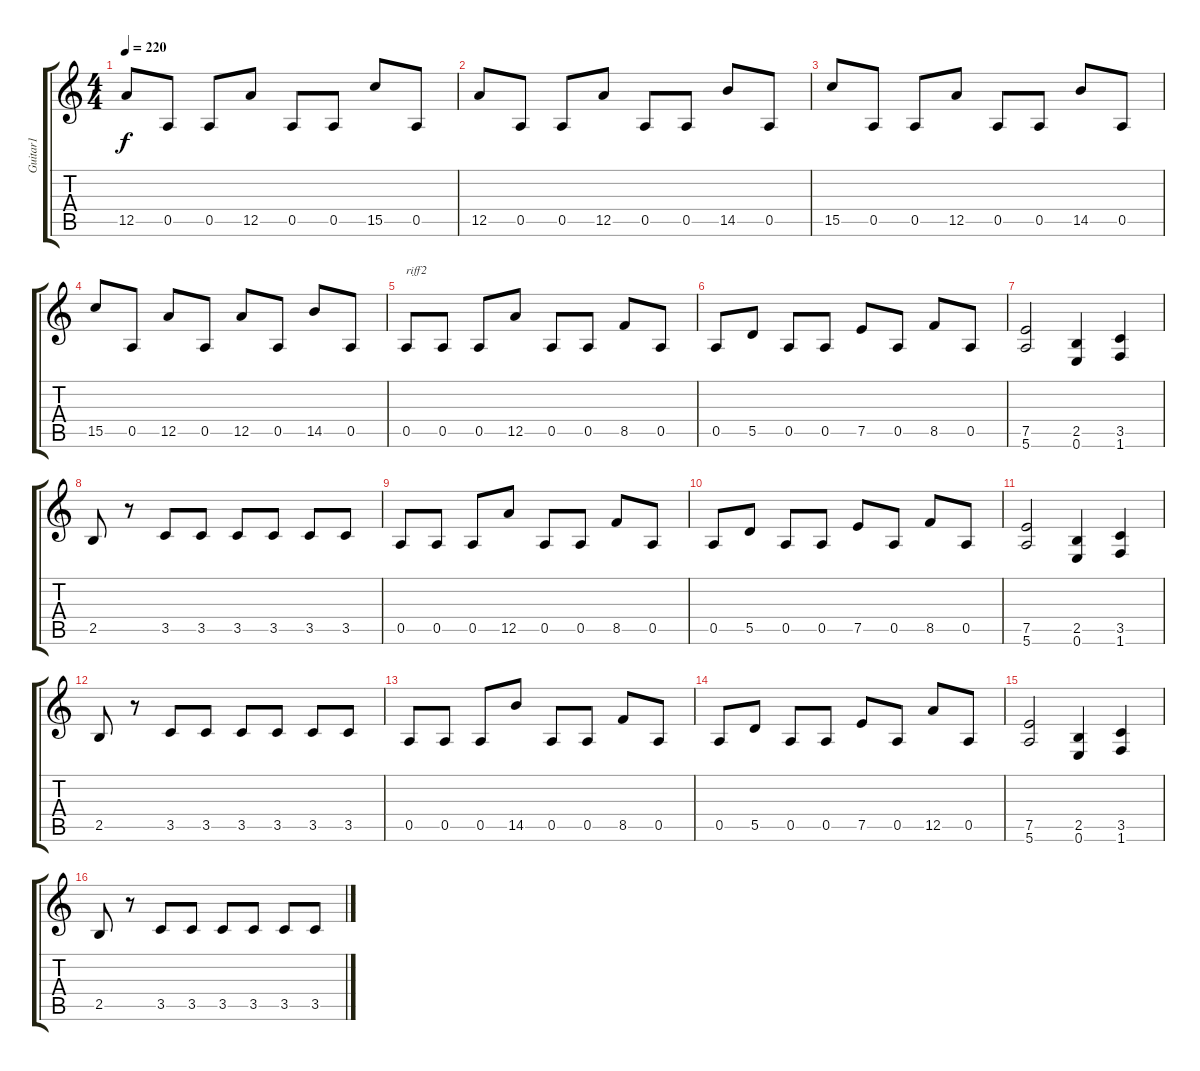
\track ("Guitar1" "Guitar1") {instrument distortionguitar}
\staff {score tabs}
\tuning (E4 B3 G3 D3 A2 E2) {hide}
\ts (4 4)
\tempo 220
\clef g2
\ks c
12.5.8{dy f} 0.5.8 0.5.8 12.5.8 0.5.8 0.5.8 15.5.8 0.5.8 |
12.5.8 0.5.8 0.5.8 12.5.8 0.5.8 0.5.8 14.5.8 0.5.8 |
15.5.8 0.5.8 0.5.8 12.5.8 0.5.8 0.5.8 14.5.8 0.5.8 |
15.5.8 0.5.8 12.5.8 0.5.8 12.5.8 0.5.8 14.5.8 0.5.8 |
0.5.8{txt "riff2"} 0.5.8 0.5.8 12.5.8 0.5.8 0.5.8 8.5.8 0.5.8 |
0.5.8 5.5.8 0.5.8 0.5.8 7.5.8 0.5.8 8.5.8 0.5.8 |
(7.5 5.6).2 (2.5 0.6).4 (3.5 1.6).4 |
2.5.8 r.8 3.5.8 3.5.8 3.5.8 3.5.8 3.5.8 3.5.8 |
0.5.8 0.5.8 0.5.8 12.5.8 0.5.8 0.5.8 8.5.8 0.5.8 |
0.5.8 5.5.8 0.5.8 0.5.8 7.5.8 0.5.8 8.5.8 0.5.8 |
(7.5 5.6).2 (2.5 0.6).4 (3.5 1.6).4 |
2.5.8 r.8 3.5.8 3.5.8 3.5.8 3.5.8 3.5.8 3.5.8 |
0.5.8 0.5.8 0.5.8 14.5.8 0.5.8 0.5.8 8.5.8 0.5.8 |
0.5.8 5.5.8 0.5.8 0.5.8 7.5.8 0.5.8 12.5.8 0.5.8 |
(7.5 5.6).2 (2.5 0.6).4 (3.5 1.6).4 |
2.5.8 r.8 3.5.8 3.5.8 3.5.8 3.5.8 3.5.8 3.5.8
